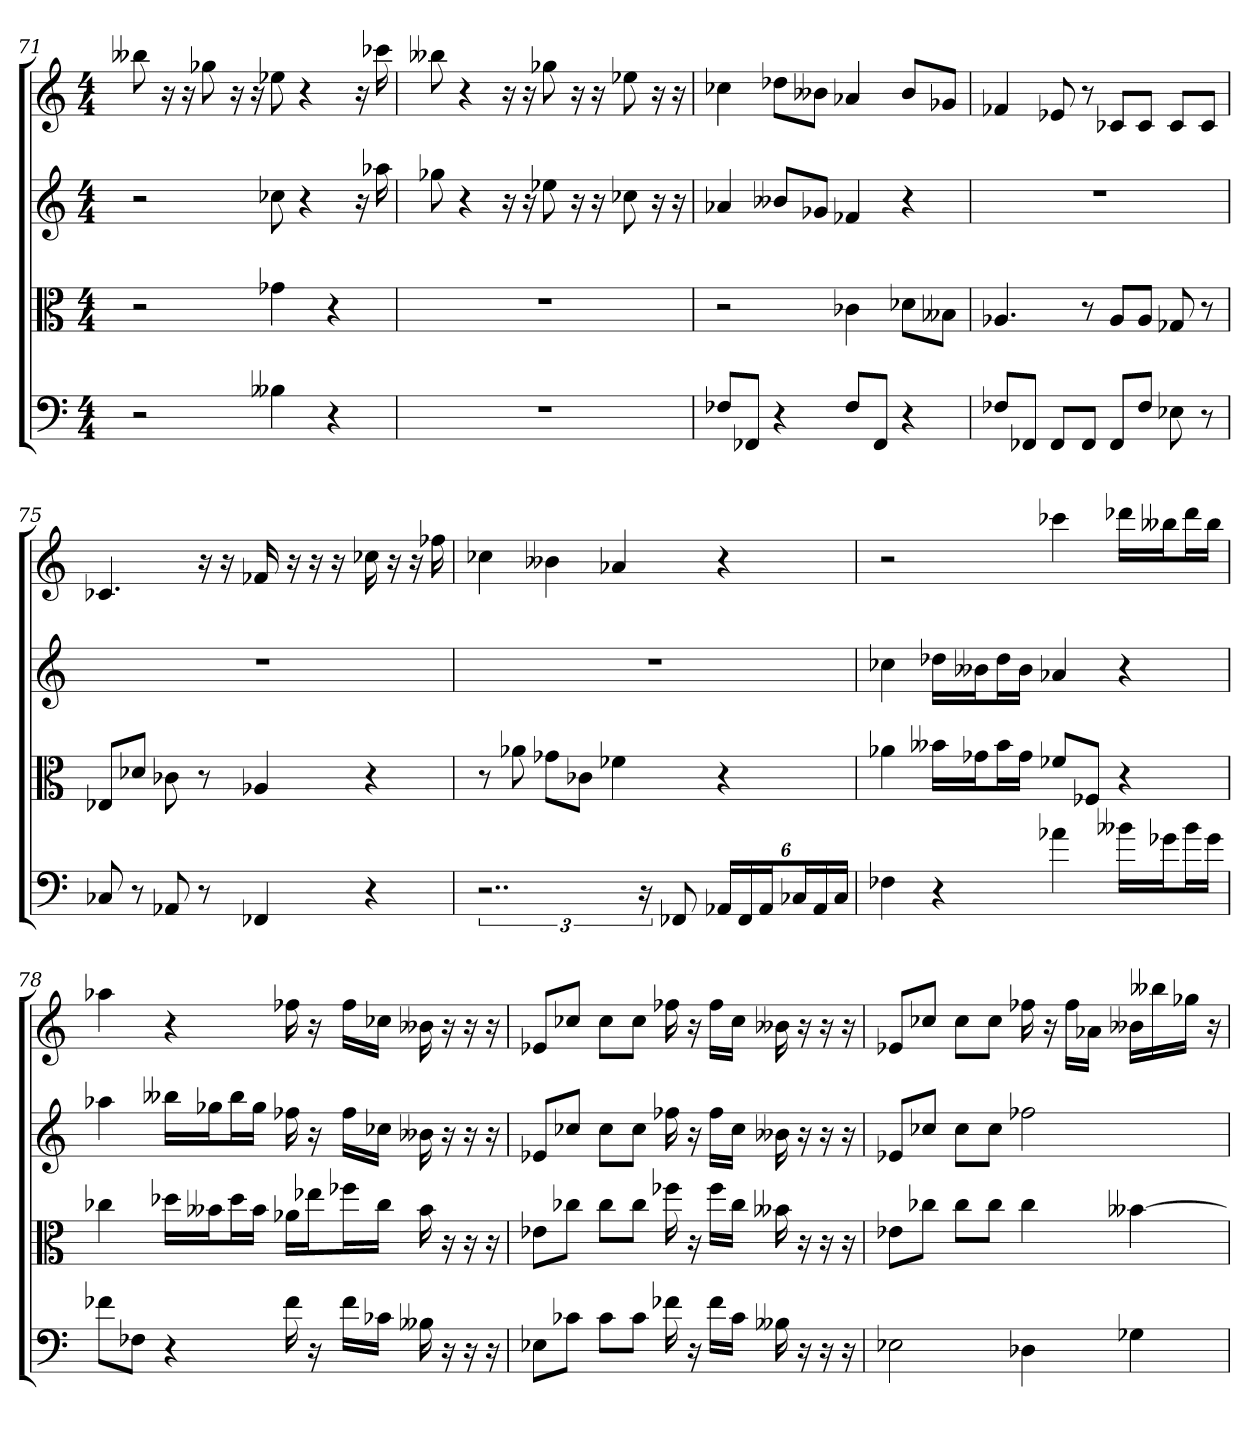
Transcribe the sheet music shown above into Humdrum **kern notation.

**kern	**kern	**kern	**kern
*part4	*part3	*part2	*part1
*staff4	*staff3	*staff2	*staff1
*clefF4	*clefC3	*clefG2	*clefG2
*k[]	*k[]	*k[]	*k[]
*M4/4	*M4/4	*M4/4	*M4/4
=71	=71	=71	=71
2r	2r	2r	8bb--X
.	.	.	16r
.	.	.	16r
.	.	.	8gg-X
.	.	.	16r
.	.	.	16r
4B--X	4g-X	8cc-X	8ee-X
.	.	4r	4r
4r	4r	.	.
.	.	16r	16r
.	.	16aa-X	16ccc-X
=72	=72	=72	=72
1r	1r	8gg-X	8bb--X
.	.	4r	4r
.	.	16r	16r
.	.	16r	16r
.	.	8ee-X	8gg-X
.	.	16r	16r
.	.	16r	16r
.	.	8cc-X	8ee-X
.	.	16r	16r
.	.	16r	16r
=73	=73	=73	=73
8F-X/L	2r	4a-X	4cc-X
8FF-X/J	.	.	.
4r	.	8b--X/L	8dd-X\L
.	.	8g-X/J	8b--X\J
8F-/L	4c-X	4f-X	4a-X
8FF-/J	.	.	.
4r	8d-X\L	4r	8b--/L
.	8B--X\J	.	8g-X/J
=74	=74	=74	=74
8F-X/L	4.A-X	1r	4f-X
8FF-X/J	.	.	.
8FF-/L	.	.	8e-X
8FF-/J	8r	.	8r
8FF-/L	8A-/L	.	8c-X/L
8F-/J	8A-/J	.	8c-/J
8E-X	8G-X	.	8c-/L
8r	8r	.	8c-/J
=75	=75	=75	=75
8C-X	8E-X/L	1r	4.c-X
8r	8d-X/J	.	.
8AA-X	8c-X	.	.
8r	8r	.	16r
.	.	.	16r
4FF-X	4A-X	.	16f-X
.	.	.	16r
.	.	.	16r
.	.	.	16r
4r	4r	.	16cc-X
.	.	.	16r
.	.	.	16r
.	.	.	16ff-X
=76	=76	=76	=76
3..r	8r	1r	4cc-X
.	8a-X	.	.
.	8g-X\L	.	4b--X
.	8c-X\J	.	.
.	4f-X	.	4a-X
24r	.	.	.
8FF-X	.	.	.
24AA-X/LL	4r	.	4r
24FF-/	.	.	.
24AA-/J	.	.	.
24C-X/L	.	.	.
24AA-/	.	.	.
24C-/JJ	.	.	.
=77	=77	=77	=77
4F-X	4a-X	4cc-X	2r
4r	16b--X\LL	16dd-X\LL	.
.	16g-X\J	16b--X\J	.
.	16b--\L	16dd-\L	.
.	16g-\JJ	16b--\JJ	.
4a-X	8f-X/L	4a-X	4ccc-X
.	8F-X/J	.	.
16b--X\LL	4r	4r	16ddd-X\LL
16g-X\J	.	.	16bb--X\J
16b--\L	.	.	16ddd-\L
16g-\JJ	.	.	16bb--\JJ
=78	=78	=78	=78
8f-X\L	4cc-X	4aa-X	4aa-X
8F-X\J	.	.	.
4r	16dd-X\LL	16bb--X\LL	4r
.	16b--X\J	16gg-X\J	.
.	16dd-\L	16bb--\L	.
.	16b--\JJ	16gg-\JJ	.
16f-	16a-X\LL	16ff-X	16ff-X
16r	16ee-X\J	16r	16r
16f-\LL	16ff-X\L	16ff-\LL	16ff-\LL
16c-X\JJ	16cc-\JJ	16cc-X\JJ	16cc-X\JJ
16B--X	16b--	16b--X	16b--X
16r	16r	16r	16r
16r	16r	16r	16r
16r	16r	16r	16r
=79	=79	=79	=79
8E-X\L	8e-X\L	8e-X/L	8e-X/L
8c-X\J	8cc-X\J	8cc-X/J	8cc-X/J
8c-\L	8cc-\L	8cc-\L	8cc-\L
8c-\J	8cc-\J	8cc-\J	8cc-\J
16f-X	16ff-X	16ff-X	16ff-X
16r	16r	16r	16r
16f-\LL	16ff-\LL	16ff-\LL	16ff-\LL
16c-\JJ	16cc-\JJ	16cc-\JJ	16cc-\JJ
16B--X	16b--X	16b--X	16b--X
16r	16r	16r	16r
16r	16r	16r	16r
16r	16r	16r	16r
=80	=80	=80	=80
2E-X	8e-X\L	8e-X/L	8e-X/L
.	8cc-X\J	8cc-X/J	8cc-X/J
.	8cc-\L	8cc-\L	8cc-\L
.	8cc-\J	8cc-\J	8cc-\J
4D-X	4cc-	2ff-X	16ff-X
.	.	.	16r
.	.	.	16ff-\LL
.	.	.	16a-X\JJ
4G-X	[4b--X	.	16b--X\LL
.	.	.	16bb--X\
.	.	.	16gg-X\JJ
.	.	.	16r
=	=	=	=
*-	*-	*-	*-
